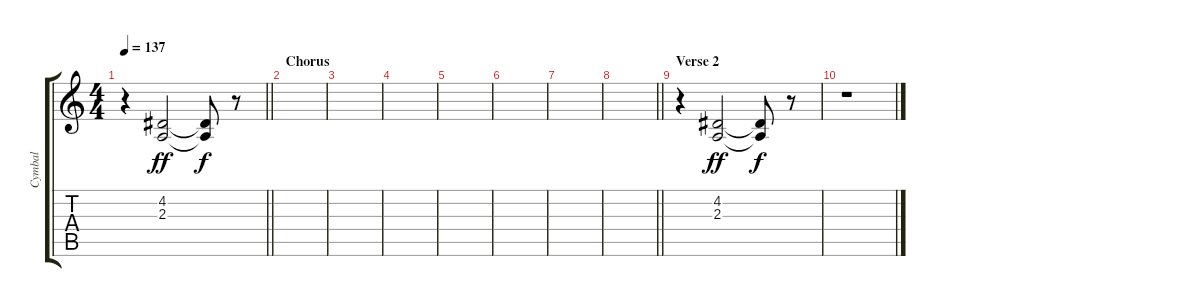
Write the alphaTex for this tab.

\track ("Cymbal" "Cymbal") {instrument reversecymbal}
\staff {score tabs}
\tuning (E4 B3 G3 D3 A2 E2) {hide}
\ts (4 4)
\tempo 137
\clef g2
\barLineRight lightlight
\ks c
r.4{dy f} (4.2 2.3).2{dy ff} (4.2{t} 2.3{t}).8{dy f} r.8 |
\section ("" "Chorus")
|
|
|
|
|
|
\barLineRight lightlight
|
\section ("" "Verse 2")
r.4 (4.2 2.3).2{dy ff} (4.2{t} 2.3{t}).8{dy f} r.8 |
r.1
